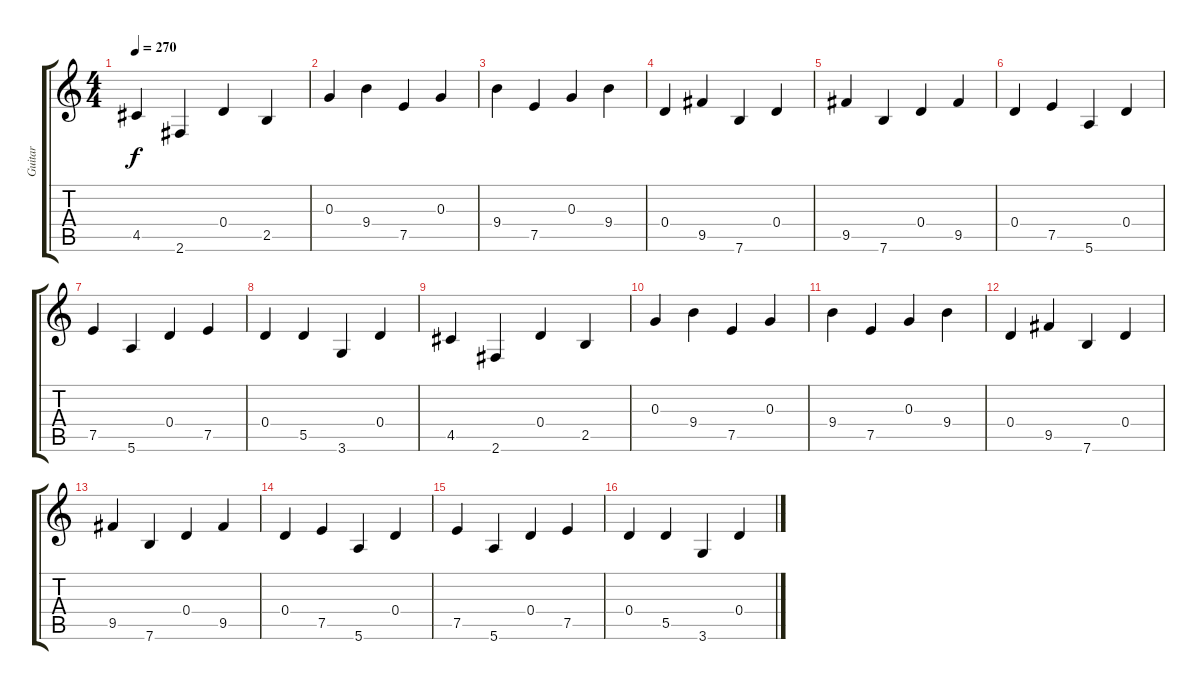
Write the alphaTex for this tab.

\track ("Guitar" "Guitar") {instrument electricguitarclean}
\staff {score tabs}
\tuning (E4 B3 G3 D3 A2 E2) {hide}
\ts (4 4)
\tempo 270
\clef g2
\ks c
4.5.4{dy f} 2.6.4 0.4.4 2.5.4 |
0.3.4 9.4.4 7.5.4 0.3.4 |
9.4.4 7.5.4 0.3.4 9.4.4 |
0.4.4 9.5.4 7.6.4 0.4.4 |
9.5.4 7.6.4 0.4.4 9.5.4 |
0.4.4 7.5.4 5.6.4 0.4.4 |
7.5.4 5.6.4 0.4.4 7.5.4 |
0.4.4 5.5.4 3.6.4 0.4.4 |
4.5.4 2.6.4 0.4.4 2.5.4 |
0.3.4 9.4.4 7.5.4 0.3.4 |
9.4.4 7.5.4 0.3.4 9.4.4 |
0.4.4 9.5.4 7.6.4 0.4.4 |
9.5.4 7.6.4 0.4.4 9.5.4 |
0.4.4 7.5.4 5.6.4 0.4.4 |
7.5.4 5.6.4 0.4.4 7.5.4 |
0.4.4 5.5.4 3.6.4 0.4.4
